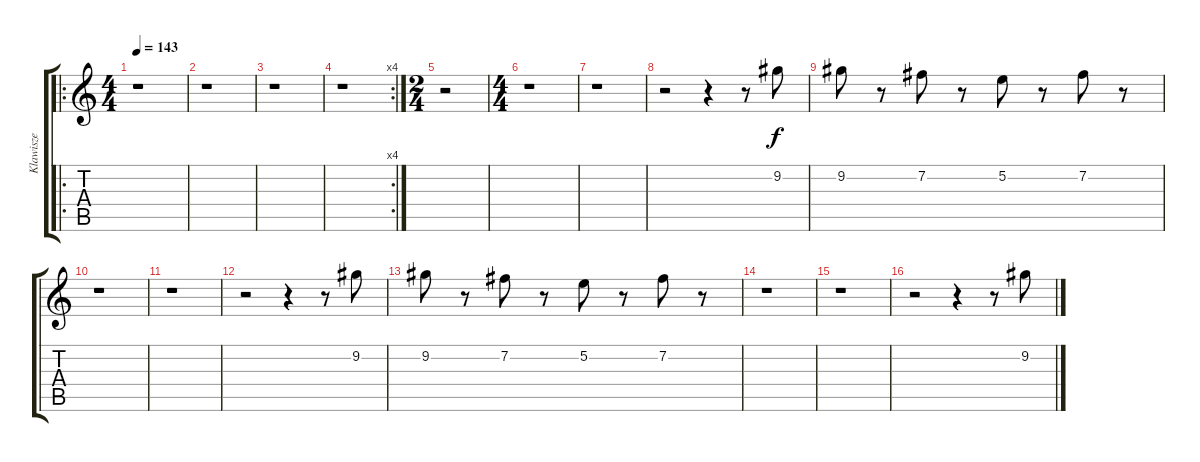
\track ("Klawisze" "Klawisze") {instrument electricguitarclean}
\staff {score tabs}
\tuning (E4 B3 G3 D3 A2 E2) {hide}
\ro
\ts (4 4)
\tempo 143
\clef g2
\ks c
r.1{dy f instrument electricguitarclean} |
r.1 |
r.1 |
\rc 4
r.1 |
\ts (2 4)
r.2 |
\ts (4 4)
r.1 |
r.1 |
r.2 r.4 r.8 9.2.8 |
9.2.8 r.8 7.2.8 r.8 5.2.8 r.8 7.2.8 r.8 |
r.1 |
r.1 |
r.2 r.4 r.8 9.2.8 |
9.2.8 r.8 7.2.8 r.8 5.2.8 r.8 7.2.8 r.8 |
r.1 |
r.1 |
r.2 r.4 r.8 9.2.8
